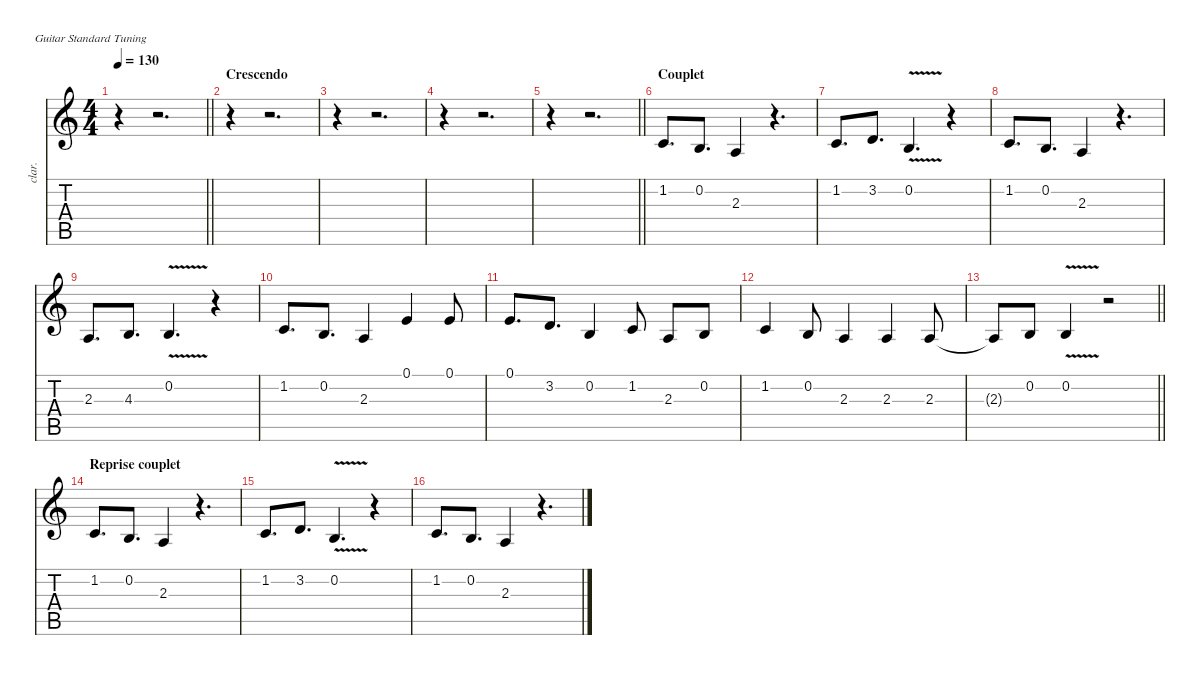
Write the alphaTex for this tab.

\defaultSystemsLayout 4
\hideDynamics
\bracketExtendMode nobrackets
\otherSystemsTrackNameOrientation horizontal
\track ("Chant" "clar.") {mute instrument clarinet}
\staff {score tabs}
\tuning (E4 B3 G3 D3 A2 E2)
\ts (4 4)
\tempo 130
\clef g2
\barLineRight lightlight
\ks c
r.4{dy f beam Down} r.2{d beam Down} |
\section ("" "Crescendo")
r.4{beam Down} r.2{d beam Down} |
r.4{beam Down} r.2{d beam Down} |
r.4{beam Down} r.2{d beam Down} |
\barLineRight lightlight
r.4{beam Down} r.2{d beam Down} |
\section ("" "Couplet")
1.2.8{d beam Up} 0.2.8{d beam Up} 2.3.4{beam Up} r.4{d beam Up} |
1.2.8{d beam Up} 3.2.8{d beam Up} 0.2{v}.4{d beam Up} r.4{beam Up} |
1.2.8{d beam Up} 0.2.8{d beam Up} 2.3.4{beam Up} r.4{d beam Up} |
2.3.8{d beam Up} 4.3.8{d beam Up} 0.2{v}.4{d beam Up} r.4{beam Up} |
1.2.8{d beam Up} 0.2.8{d beam Up} 2.3.4{beam Up} 0.1.4{beam Up} 0.1.8{beam Up} |
0.1.8{d beam Up} 3.2.8{d beam Up} 0.2.4{beam Up} 1.2.8{beam Up} 2.3.8{beam Up} 0.2.8{beam Up} |
1.2.4{beam Up} 0.2.8{beam Up} 2.3.4{beam Up} 2.3.4{beam Up} 2.3.8{beam Up} |
\barLineRight lightlight
2.3{t}.8{beam Up} 0.2.8{beam Up} 0.2{v}.4{beam Up} r.2{beam Up} |
\section ("" "Reprise couplet")
1.2.8{d beam Up} 0.2.8{d beam Up} 2.3.4{beam Up} r.4{d beam Up} |
1.2.8{d beam Up} 3.2.8{d beam Up} 0.2{v}.4{d beam Up} r.4{beam Up} |
1.2.8{d beam Up} 0.2.8{d beam Up} 2.3.4{beam Up} r.4{d beam Up}
